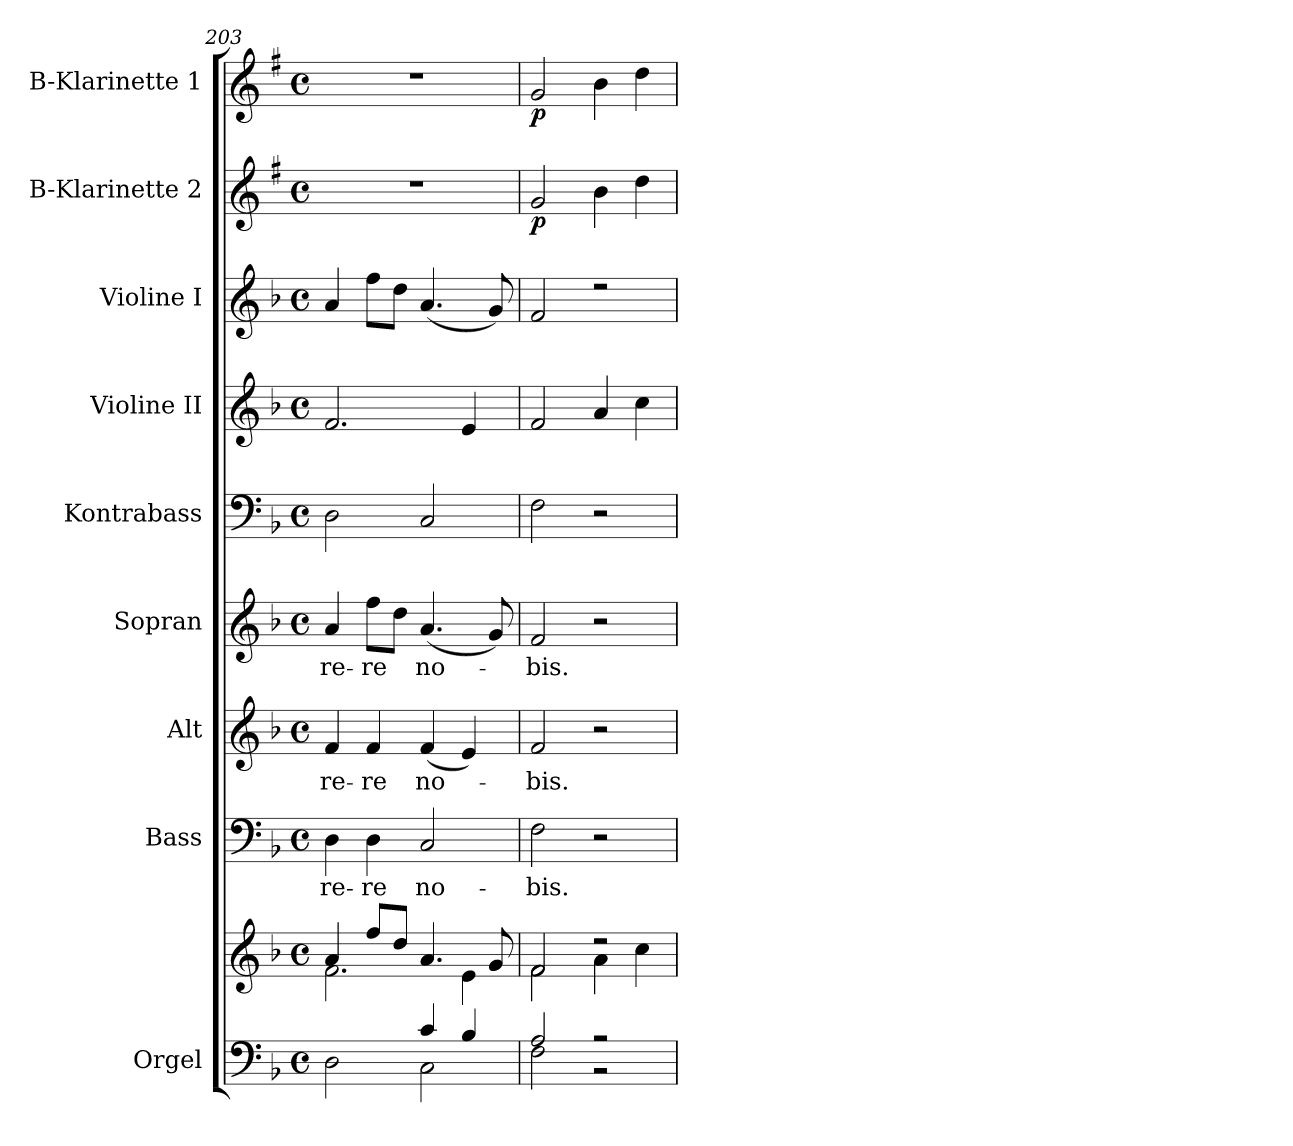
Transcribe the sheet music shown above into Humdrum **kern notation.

**kern	**kern	**kern	**text	**kern	**text	**kern	**text	**kern	**kern	**kern	**kern	**dynam	**kern	**dynam
*part9	*part9	*part8	*part8	*part7	*part7	*part6	*part6	*part5	*part4	*part3	*part2	*part2	*part1	*part1
*staff10	*staff9	*staff8	*staff8	*staff7	*staff7	*staff6	*staff6	*staff5	*staff4	*staff3	*staff2	*staff2	*staff1	*staff1
*I"Orgel	*	*I"Bass	*	*I"Alt	*	*I"Sopran	*	*I"Kontrabass	*I"Violine II	*I"Violine I	*I"B-Klarinette 2	*	*I"B-Klarinette 1	*
*I'Org.	*	*I'B.	*	*I'A.	*	*I'S.	*	*I'Kb.	*I'Vl. II	*I'Vl. I	*I'B Kl. 2	*	*I'B Kl. 1	*
*clefF4	*clefG2	*clefF4	*	*clefG2	*	*clefG2	*	*clefF4	*clefG2	*clefG2	*clefG2	*	*clefG2	*
*	*	*	*	*	*	*	*	*ITrd7c12	*	*	*ITrd1c2	*	*ITrd1c2	*
*k[b-]	*k[b-]	*k[b-]	*	*k[b-]	*	*k[b-]	*	*k[b-]	*k[b-]	*k[b-]	*k[b-]	*	*k[b-]	*
*F:	*F:	*F:	*	*F:	*	*F:	*	*F:	*F:	*F:	*F:	*	*F:	*
*M4/4	*M4/4	*M4/4	*	*M4/4	*	*M4/4	*	*M4/4	*M4/4	*M4/4	*M4/4	*	*M4/4	*
*met(c)	*met(c)	*met(c)	*	*met(c)	*	*met(c)	*	*met(c)	*met(c)	*met(c)	*met(c)	*	*met(c)	*
=203	=203	=203	=203	=203	=203	=203	=203	=203	=203	=203	=203	=203	=203	=203
*^	*^	*	*	*	*	*	*	*	*	*	*	*	*	*
!	!	!	!	!	!LO:LY:b	!	!LO:LY:b	!	!LO:LY:b	!	!	!	!	!	!	!
2ryy	2D\	4a/	2.f\	4D\	-re-	4f/	-re-	4a/	-re-	2DD\	2.f/	4a/	1r	.	1r	.
!	!	!	!	!	!LO:LY:b	!	!LO:LY:b	!	!LO:LY:b	!	!	!	!	!	!	!
.	.	8ff/L	.	4D\	-re	4f/	-re	8ff\L	-re	.	.	8ff\L	.	.	.	.
.	.	8dd/J	.	.	.	.	.	8dd\J	.	.	.	8dd\J	.	.	.	.
!	!	!	!	!	!LO:LY:b	!	!LO:LY:b	!	!LO:LY:b	!	!	!	!	!	!	!
4c/	2C\	4.a/	.	2C/	no-	(<4f/	no-	(<4.a/	no-	2CC/	.	(<4.a/	.	.	.	.
4B-/	.	.	4e\	.	.	4e/)	.	.	.	.	4e/	.	.	.	.	.
.	.	8g/	.	.	.	.	.	8g/)	.	.	.	8g/)	.	.	.	.
=204	=204	=204	=204	=204	=204	=204	=204	=204	=204	=204	=204	=204	=204	=204	=204	=204
!	!	!	!	!	!LO:LY:b	!	!LO:LY:b	!	!LO:LY:b	!	!	!	!	!LO:DY:b	!	!LO:DY:b
2A/	2F\	2f/	2f\	2F\	-bis.	2f/	-bis.	2f/	-bis.	2FF\	2f/	2f/	2f/	p	2f/	p
2r	2r	2rdd	4a\	2r	.	2r	.	2r	.	2r	4a/	2rdd	4a\	.	4a\	.
.	.	.	4cc\	.	.	.	.	.	.	.	4cc\	.	4cc\	.	4cc\	.
*v	*v	*	*	*	*	*	*	*	*	*	*	*	*	*	*	*
*	*v	*v	*	*	*	*	*	*	*	*	*	*	*	*	*
=	=	=	=	=	=	=	=	=	=	=	=	=	=	=
*-	*-	*-	*-	*-	*-	*-	*-	*-	*-	*-	*-	*-	*-	*-
